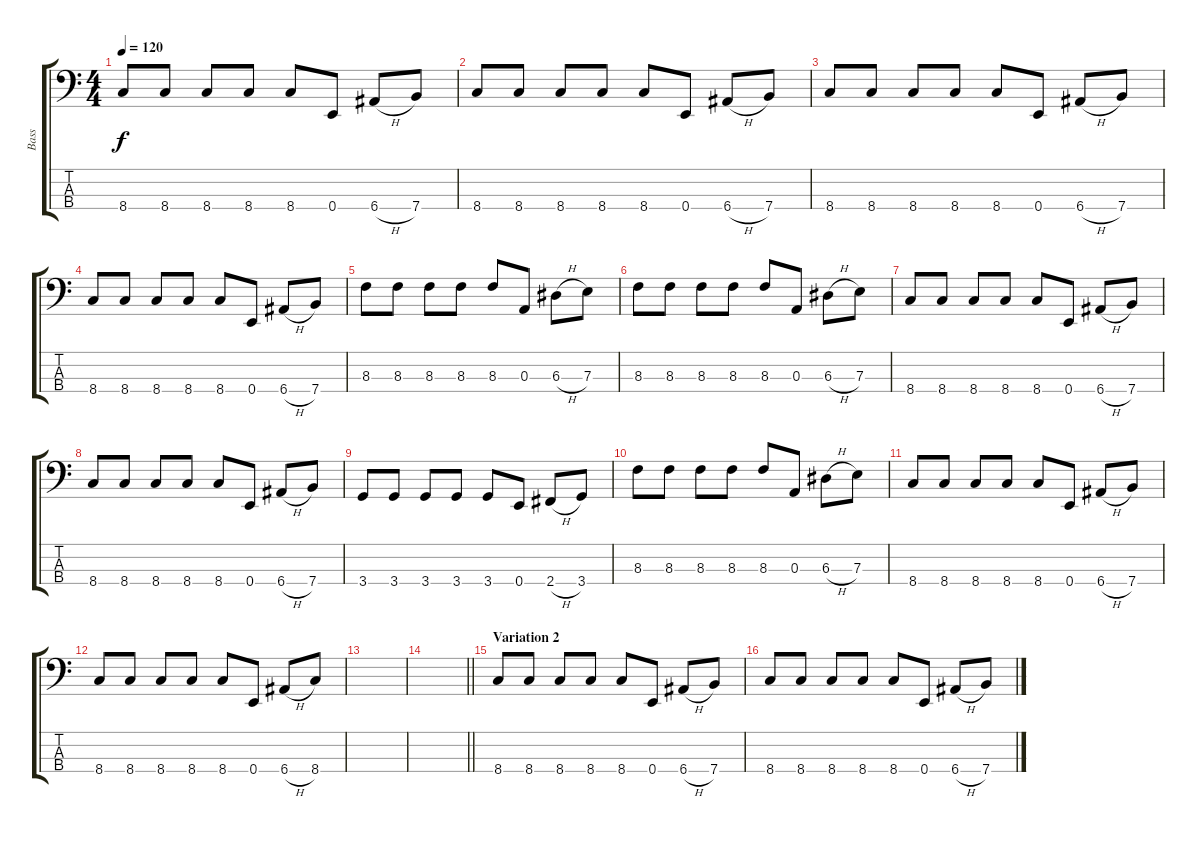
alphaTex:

\track ("Bass" "Bass") {instrument electricbassfinger}
\staff {score tabs}
\tuning (G2 D2 A1 E1) {hide}
\ts (4 4)
\tempo 120
\clef f4
\ks c
8.4.8{dy f instrument electricbassfinger} 8.4.8 8.4.8 8.4.8 8.4.8 0.4.8 6.4{h}.8 7.4.8 |
8.4.8 8.4.8 8.4.8 8.4.8 8.4.8 0.4.8 6.4{h}.8 7.4.8 |
8.4.8 8.4.8 8.4.8 8.4.8 8.4.8 0.4.8 6.4{h}.8 7.4.8 |
8.4.8 8.4.8 8.4.8 8.4.8 8.4.8 0.4.8 6.4{h}.8 7.4.8 |
8.3.8 8.3.8 8.3.8 8.3.8 8.3.8 0.3.8 6.3{h}.8 7.3.8 |
8.3.8 8.3.8 8.3.8 8.3.8 8.3.8 0.3.8 6.3{h}.8 7.3.8 |
8.4.8 8.4.8 8.4.8 8.4.8 8.4.8 0.4.8 6.4{h}.8 7.4.8 |
8.4.8 8.4.8 8.4.8 8.4.8 8.4.8 0.4.8 6.4{h}.8 7.4.8 |
3.4.8 3.4.8 3.4.8 3.4.8 3.4.8 0.4.8 2.4{h}.8 3.4.8 |
8.3.8 8.3.8 8.3.8 8.3.8 8.3.8 0.3.8 6.3{h}.8 7.3.8 |
8.4.8 8.4.8 8.4.8 8.4.8 8.4.8 0.4.8 6.4{h}.8 7.4.8 |
8.4.8 8.4.8 8.4.8 8.4.8 8.4.8 0.4.8 6.4{h}.8 8.4.8 |
|
\barLineRight lightlight
|
\section ("" "Variation 2")
8.4.8 8.4.8 8.4.8 8.4.8 8.4.8 0.4.8 6.4{h}.8 7.4.8 |
8.4.8 8.4.8 8.4.8 8.4.8 8.4.8 0.4.8 6.4{h}.8 7.4.8
